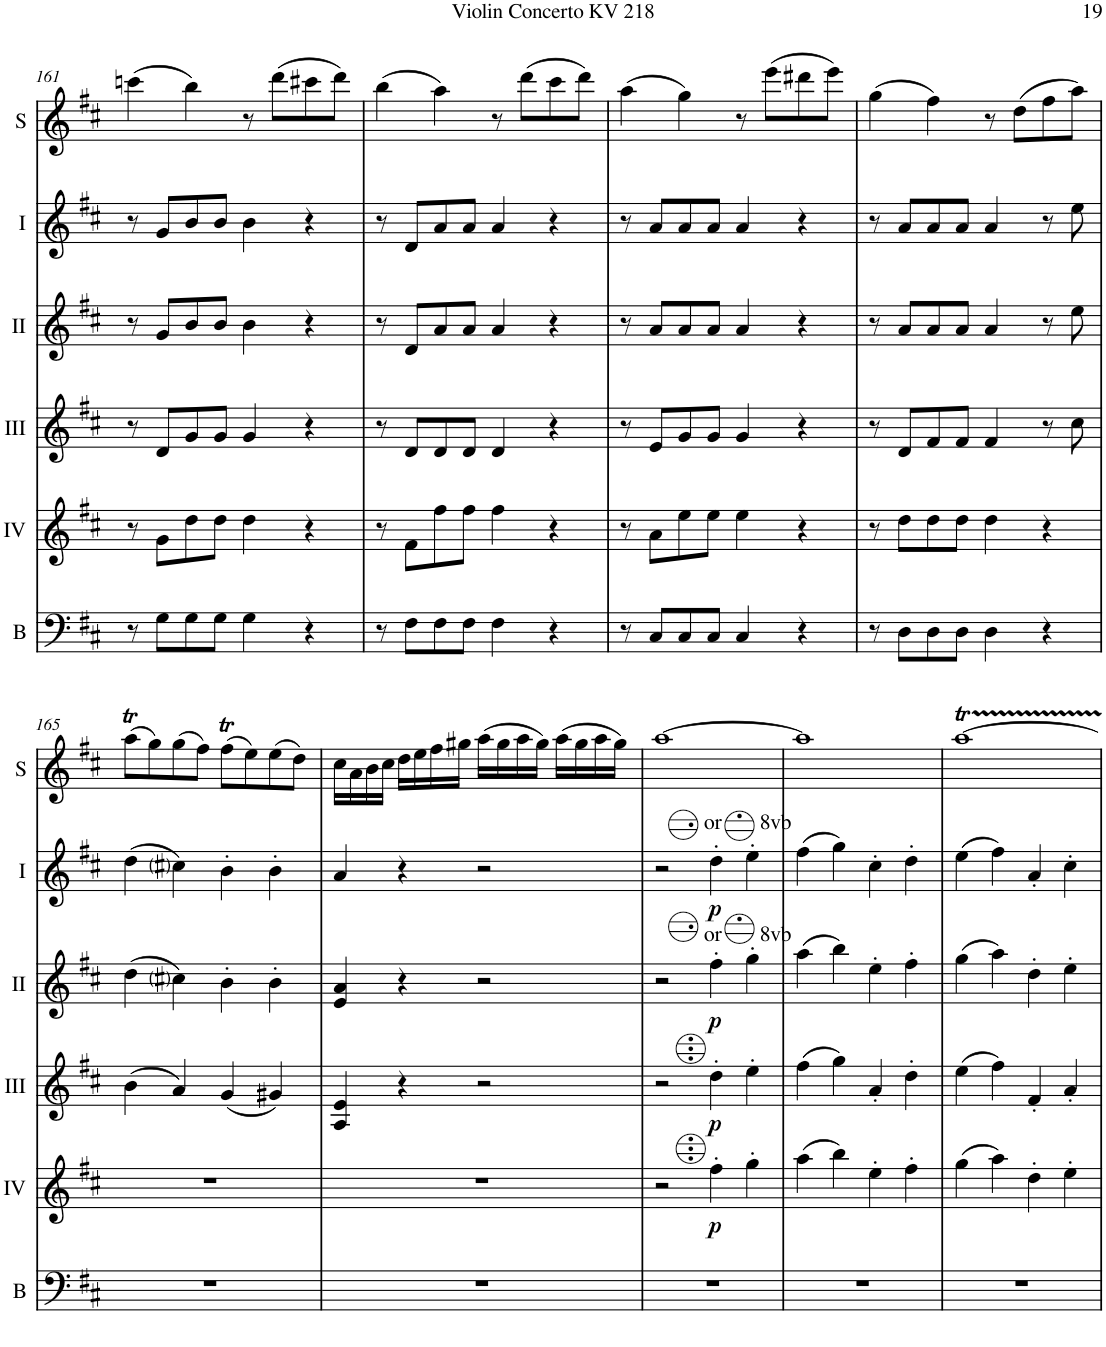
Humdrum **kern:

**kern	**kern	**dynam	**kern	**dynam	**kern	**dynam	**kern	**dynam	**kern
*part6	*part5	*part5	*part4	*part4	*part3	*part3	*part2	*part2	*part1
*staff6	*staff5	*staff5	*staff4	*staff4	*staff3	*staff3	*staff2	*staff2	*staff1
*I"Bass	*I"Acc. 4	*	*I"Acc. 3	*	*I"Acc. 2	*	*I"Acc. 1	*	*I"Solo
*I'B	*	*	*	*	*	*	*	*	*I'S
!!LO:PB:g=z
*clefF4	*clefG2	*	*clefG2	*	*clefG2	*	*clefG2	*	*clefG2
*Trd7c12	*Trd7c12	*	*	*	*	*	*	*	*
*k[f#c#]	*k[f#c#]	*	*k[f#c#]	*	*k[f#c#]	*	*k[f#c#]	*	*k[f#c#]
*M2/2	*M2/2	*	*M2/2	*	*M2/2	*	*M2/2	*	*M2/2
*met(c|)	*met(c|)	*	*met(c|)	*	*met(c|)	*	*met(c|)	*	*met(c|)
=161	=161	=161	=161	=161	=161	=161	=161	=161	=161
8r	8r	.	8r	.	8r	.	8r	.	(4cccn\
8G\L	8g\L	.	8d/L	.	8g/L	.	8g/L	.	.
8G\	8dd\	.	8g/	.	8b/	.	8b/	.	4bb\)
8G\J	8dd\J	.	8g/J	.	8b/J	.	8b/J	.	.
4G\	4dd\	.	4g/	.	4b\	.	4b\	.	8r
.	.	.	.	.	.	.	.	.	(8ddd\L
4r	4r	.	4r	.	4r	.	4r	.	8ccc#X\
.	.	.	.	.	.	.	.	.	8ddd\J)
=162	=162	=162	=162	=162	=162	=162	=162	=162	=162
8r	8r	.	8r	.	8r	.	8r	.	(4bb\
8F#\L	8f#\L	.	8d/L	.	8d/L	.	8d/L	.	.
8F#\	8ff#\	.	8d/	.	8a/	.	8a/	.	4aa\)
8F#\J	8ff#\J	.	8d/J	.	8a/J	.	8a/J	.	.
4F#\	4ff#\	.	4d/	.	4a/	.	4a/	.	8r
.	.	.	.	.	.	.	.	.	(8ddd\L
4r	4r	.	4r	.	4r	.	4r	.	8ccc#\
.	.	.	.	.	.	.	.	.	8ddd\J)
=163	=163	=163	=163	=163	=163	=163	=163	=163	=163
8r	8r	.	8r	.	8r	.	8r	.	(4aa\
8C#/L	8a\L	.	8e/L	.	8a/L	.	8a/L	.	.
8C#/	8ee\	.	8g/	.	8a/	.	8a/	.	4gg\)
8C#/J	8ee\J	.	8g/J	.	8a/J	.	8a/J	.	.
4C#/	4ee\	.	4g/	.	4a/	.	4a/	.	8r
.	.	.	.	.	.	.	.	.	(8eee\L
4r	4r	.	4r	.	4r	.	4r	.	8ddd#X\
.	.	.	.	.	.	.	.	.	8eee\J)
=164	=164	=164	=164	=164	=164	=164	=164	=164	=164
8r	8r	.	8r	.	8r	.	8r	.	(4gg\
8D\L	8dd\L	.	8d/L	.	8a/L	.	8a/L	.	.
8D\	8dd\	.	8f#/	.	8a/	.	8a/	.	4ff#\)
8D\J	8dd\J	.	8f#/J	.	8a/J	.	8a/J	.	.
4D\	4dd\	.	4f#/	.	4a/	.	4a/	.	8r
.	.	.	.	.	.	.	.	.	(8dd\L
4r	4r	.	8r	.	8r	.	8r	.	8ff#\
.	.	.	8cc#\	.	8ee\	.	8ee\	.	8aa\J)
!!LO:LB:g=z
=165	=165	=165	=165	=165	=165	=165	=165	=165	=165
1r	1r	.	(4b\	.	(4dd\	.	(4dd\	.	(8aaT\L
.	.	.	.	.	.	.	.	.	8gg\)
.	.	.	4a/)	.	4cc#i\)	.	4cc#i\)	.	(8gg\
.	.	.	.	.	.	.	.	.	8ff#\J)
.	.	.	(4g/	.	4b'\	.	4b'\	.	(8ff#t\L
.	.	.	.	.	.	.	.	.	8ee\)
.	.	.	4g#X/)	.	4b'\	.	4b'\	.	(8ee\
.	.	.	.	.	.	.	.	.	8dd\J)
=166	=166	=166	=166	=166	=166	=166	=166	=166	=166
1r	1r	.	4A/ 4e/	.	4e/ 4a/	.	4a/	.	16cc#\LL
.	.	.	.	.	.	.	.	.	16a\
.	.	.	.	.	.	.	.	.	16b\
.	.	.	.	.	.	.	.	.	16cc#\JJ
.	.	.	4r	.	4r	.	4r	.	16dd\LL
.	.	.	.	.	.	.	.	.	16ee\
.	.	.	.	.	.	.	.	.	16ff#\
.	.	.	.	.	.	.	.	.	16gg#X\JJ
.	.	.	2r	.	2r	.	2r	.	(16aa\LL
.	.	.	.	.	.	.	.	.	16gg#\
.	.	.	.	.	.	.	.	.	16aa\
.	.	.	.	.	.	.	.	.	16gg#\JJ)
.	.	.	.	.	.	.	.	.	(16aa\LL
.	.	.	.	.	.	.	.	.	16gg#\
.	.	.	.	.	.	.	.	.	16aa\
.	.	.	.	.	.	.	.	.	16gg#\JJ)
=167	=167	=167	=167	=167	=167	=167	=167	=167	=167
1r	2r	.	2r	.	2r	.	2r	.	[1aa
!	!	!	!	!	!	!	!LO:TX:a:t=or       8vb	!	!
!	!	!	!	!	!LO:TX:a:t=or       8vb	!	!	!	!
!	!	!LO:DY:b	!	!LO:DY:b	!	!LO:DY:b	!	!LO:DY:b	!
.	4ff#'\	p	4d'\	p	4ff#'\	p	4dd'\	p	.
.	4gg'\	.	4e'\	.	4gg'\	.	4ee'\	.	.
=168	=168	=168	=168	=168	=168	=168	=168	=168	=168
1r	(4aa\	.	(4f#\	.	(4aa\	.	(4ff#\	.	1aa]
.	4bb\)	.	4g\)	.	4bb\)	.	4gg\)	.	.
.	4ee'\	.	4A'/	.	4ee'\	.	4cc#'\	.	.
.	4ff#'\	.	4d'\	.	4ff#'\	.	4dd'\	.	.
=169	=169	=169	=169	=169	=169	=169	=169	=169	=169
1r	(4gg\	.	(4e\	.	(4gg\	.	(4ee\	.	[1aaT
.	4aa\)	.	4f#\)	.	4aa\)	.	4ff#\)	.	.
.	4dd'\	.	4F#'/	.	4dd'\	.	4a'/	.	.
.	4ee'\	.	4A'/	.	4ee'\	.	4cc#'\	.	.
=	=	=	=	=	=	=	=	=	=
*-	*-	*-	*-	*-	*-	*-	*-	*-	*-
